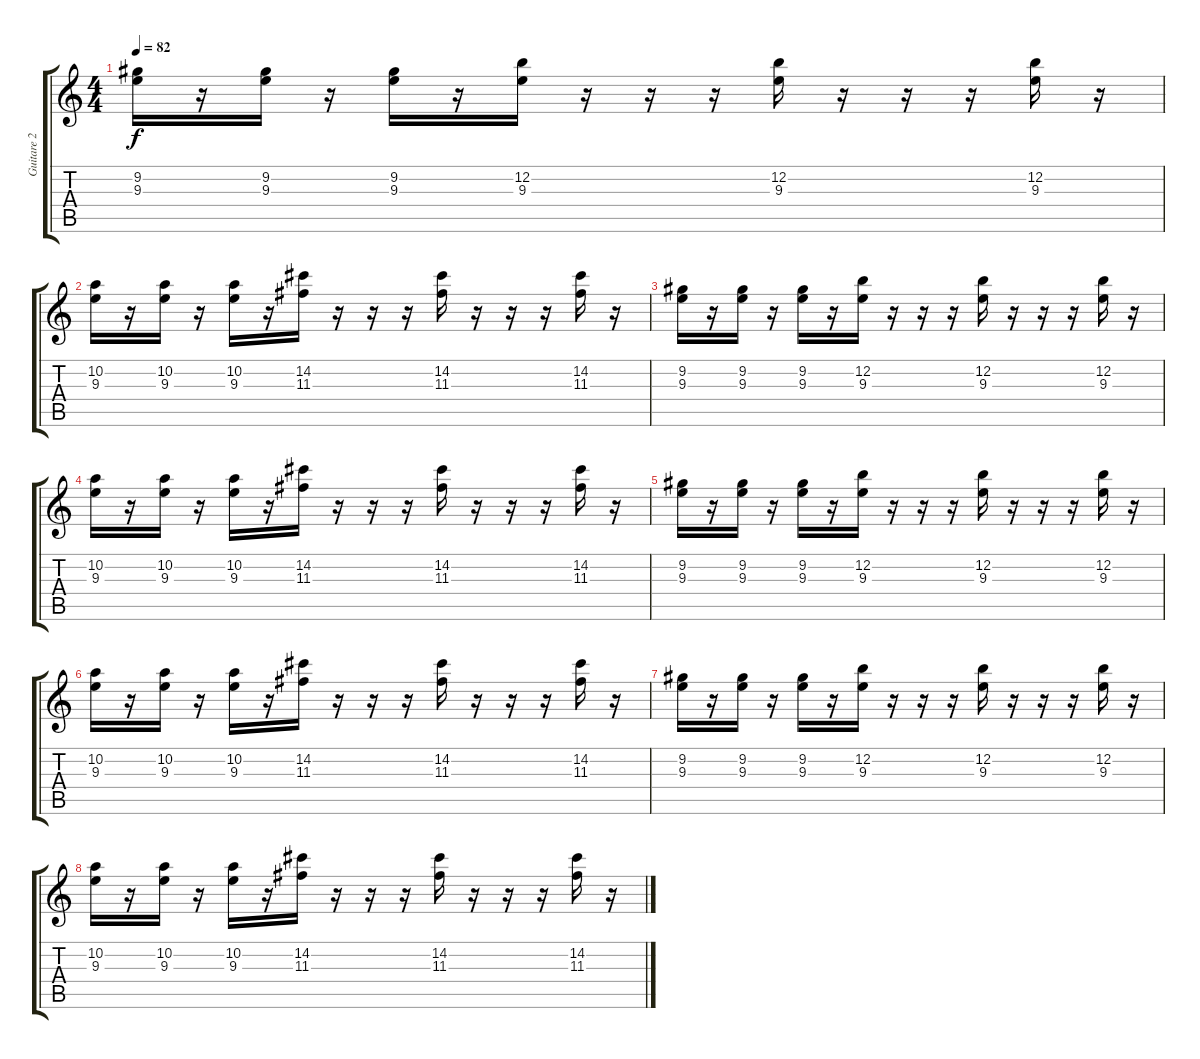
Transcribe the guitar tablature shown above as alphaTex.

\track ("Guitare 2" "Guitare 2") {instrument overdrivenguitar}
\staff {score tabs}
\tuning (E4 B3 G3 D3 A2 E2) {hide}
\ts (4 4)
\tempo 82
\clef g2
\ks c
(9.2 9.3).16{dy f} r.16 (9.2 9.3).16 r.16 (9.2 9.3).16 r.16 (12.2 9.3).16 r.16 r.16 r.16 (12.2 9.3).16 r.16 r.16 r.16 (12.2 9.3).16 r.16 |
(10.2 9.3).16 r.16 (10.2 9.3).16 r.16 (10.2 9.3).16 r.16 (14.2 11.3).16 r.16 r.16 r.16 (14.2 11.3).16 r.16 r.16 r.16 (14.2 11.3).16 r.16 |
(9.2 9.3).16 r.16 (9.2 9.3).16 r.16 (9.2 9.3).16 r.16 (12.2 9.3).16 r.16 r.16 r.16 (12.2 9.3).16 r.16 r.16 r.16 (12.2 9.3).16 r.16 |
(10.2 9.3).16 r.16 (10.2 9.3).16 r.16 (10.2 9.3).16 r.16 (14.2 11.3).16 r.16 r.16 r.16 (14.2 11.3).16 r.16 r.16 r.16 (14.2 11.3).16 r.16 |
(9.2 9.3).16 r.16 (9.2 9.3).16 r.16 (9.2 9.3).16 r.16 (12.2 9.3).16 r.16 r.16 r.16 (12.2 9.3).16 r.16 r.16 r.16 (12.2 9.3).16 r.16 |
(10.2 9.3).16 r.16 (10.2 9.3).16 r.16 (10.2 9.3).16 r.16 (14.2 11.3).16 r.16 r.16 r.16 (14.2 11.3).16 r.16 r.16 r.16 (14.2 11.3).16 r.16 |
(9.2 9.3).16 r.16 (9.2 9.3).16 r.16 (9.2 9.3).16 r.16 (12.2 9.3).16 r.16 r.16 r.16 (12.2 9.3).16 r.16 r.16 r.16 (12.2 9.3).16 r.16 |
(10.2 9.3).16 r.16 (10.2 9.3).16 r.16 (10.2 9.3).16 r.16 (14.2 11.3).16 r.16 r.16 r.16 (14.2 11.3).16 r.16 r.16 r.16 (14.2 11.3).16 r.16
